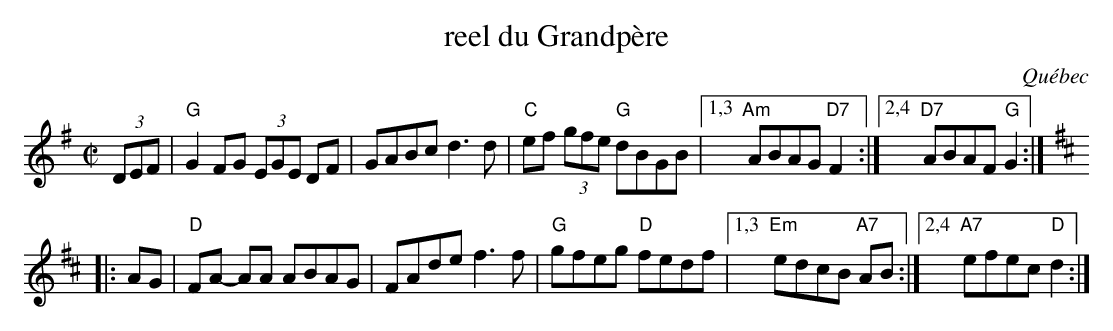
X:1
T: reel du Grandp\`ere
O: Qu\'ebec
M: C|
L: 1/8
K: G
(3DEF |\
"G"G2FG (3EGE DF | GABc d3d | "C"ef (3gfe "G"dBGB |\
[1,3 "Am"ABAG "D7"F2 :|2,4 "D7"ABAF "G"G2 :|[K:D]
|: AG |\
"D"FA- AA ABAG | FAde f3f | "G"gfeg "D"fedf |\
[1,3 "Em"edcB "A7"AB :|2,4 "A7"efec "D"d2 :|
